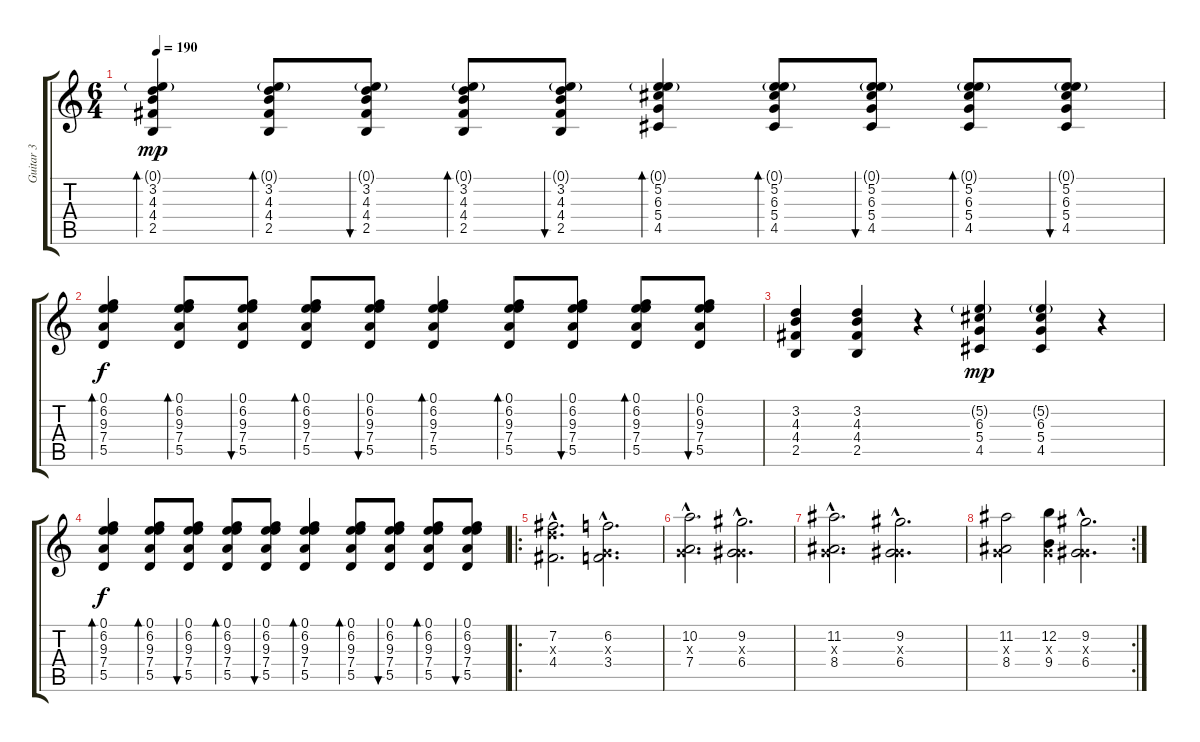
\track ("Guitar 3" "Guitar 3") {instrument acousticguitarsteel}
\staff {score tabs}
\tuning (E4 B3 G3 D3 A2 E2) {hide}
\ts (6 4)
\tempo 190
\clef g2
\ks c
(0.1{g} 3.2 4.3 4.4 2.5).4{bd 240 dy mp} (0.1{g} 3.2 4.3 4.4 2.5).8{bd 120} (0.1{g} 3.2 4.3 4.4 2.5).8{bu 120} (0.1{g} 3.2 4.3 4.4 2.5).8{bd 120} (0.1{g} 3.2 4.3 4.4 2.5).8{bu 120} (0.1{g} 5.2 6.3 5.4 4.5).4{bd 120} (0.1{g} 5.2 6.3 5.4 4.5).8{bd 120} (0.1{g} 5.2 6.3 5.4 4.5).8{bu 120} (0.1{g} 5.2 6.3 5.4 4.5).8{bd 120} (0.1{g} 5.2 6.3 5.4 4.5).8{bu 120} |
(0.1 6.2 9.3 7.4 5.5).4{bd 120 dy f} (0.1 6.2 9.3 7.4 5.5).8{bd 120} (0.1 6.2 9.3 7.4 5.5).8{bu 120} (0.1 6.2 9.3 7.4 5.5).8{bd 120} (0.1 6.2 9.3 7.4 5.5).8{bu 120} (0.1 6.2 9.3 7.4 5.5).4{bd 120} (0.1 6.2 9.3 7.4 5.5).8{bd 120} (0.1 6.2 9.3 7.4 5.5).8{bu 120} (0.1 6.2 9.3 7.4 5.5).8{bd 120} (0.1 6.2 9.3 7.4 5.5).8{bu 120} |
(3.2 4.3 4.4 2.5).4 (3.2 4.3 4.4 2.5).4 r.4 (5.2{g} 6.3 5.4 4.5).4{dy mp} (5.2{g} 6.3 5.4 4.5).4 r.4 |
(0.1 6.2 9.3 7.4 5.5).4{bd 120 dy f} (0.1 6.2 9.3 7.4 5.5).8{bd 120} (0.1 6.2 9.3 7.4 5.5).8{bu 120} (0.1 6.2 9.3 7.4 5.5).8{bd 120} (0.1 6.2 9.3 7.4 5.5).8{bu 120} (0.1 6.2 9.3 7.4 5.5).4{bd 120} (0.1 6.2 9.3 7.4 5.5).8{bd 120} (0.1 6.2 9.3 7.4 5.5).8{bu 120} (0.1 6.2 9.3 7.4 5.5).8{bd 120} (0.1 6.2 9.3 7.4 5.5).8{bu 120} |
\ro
(7.2{hac} 7.3{hac x} 4.4{hac}).2{d volume 16 instrument distortionguitar} (6.2{hac} 0.3{hac x} 3.4{hac}).2{d} |
(10.2{hac} 0.3{hac x} 7.4{hac}).2{d} (9.2{hac} 0.3{hac x} 6.4{hac}).2{d} |
(11.2{hac} 0.3{hac x} 8.4{hac}).2{d} (9.2{hac} 0.3{hac x} 6.4{hac}).2{d} |
\rc 2
(11.2 0.3{x} 8.4).2 (12.2 0.3{x} 9.4).4 (9.2{hac} 0.3{hac x} 6.4{hac}).2{d}
